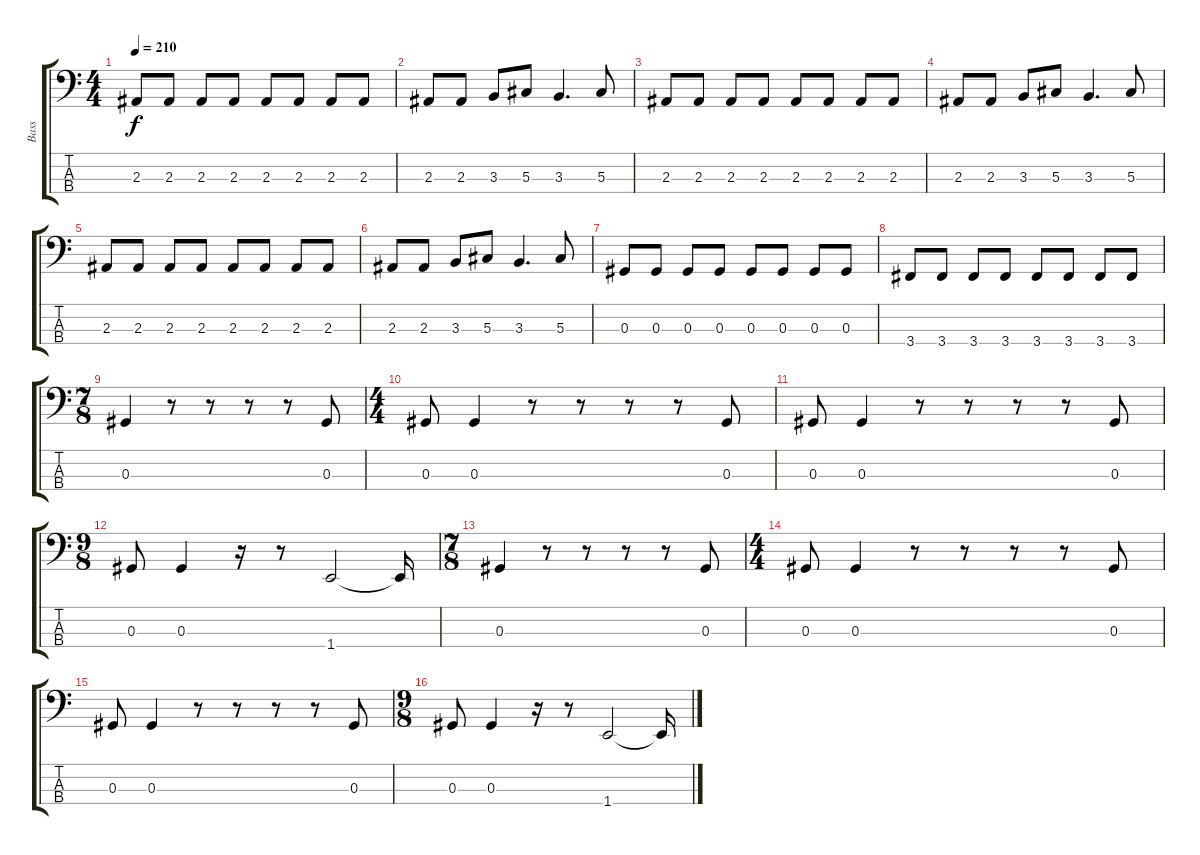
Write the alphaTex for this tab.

\track ("Bass" "Bass") {instrument electricbassfinger}
\staff {score tabs}
\tuning (Gb2 Db2 Ab1 Eb1) {hide}
\ts (4 4)
\tempo 210
\clef f4
\ks c
2.3.8{dy f} 2.3.8 2.3.8 2.3.8 2.3.8 2.3.8 2.3.8 2.3.8 |
2.3.8 2.3.8 3.3.8 5.3.8 3.3.4{d} 5.3.8 |
2.3.8 2.3.8 2.3.8 2.3.8 2.3.8 2.3.8 2.3.8 2.3.8 |
2.3.8 2.3.8 3.3.8 5.3.8 3.3.4{d} 5.3.8 |
2.3.8 2.3.8 2.3.8 2.3.8 2.3.8 2.3.8 2.3.8 2.3.8 |
2.3.8 2.3.8 3.3.8 5.3.8 3.3.4{d} 5.3.8 |
0.3.8 0.3.8 0.3.8 0.3.8 0.3.8 0.3.8 0.3.8 0.3.8 |
3.4.8 3.4.8 3.4.8 3.4.8 3.4.8 3.4.8 3.4.8 3.4.8 |
\ts (7 8)
0.3.4 r.8 r.8 r.8 r.8 0.3.8 |
\ts (4 4)
0.3.8 0.3.4 r.8 r.8 r.8 r.8 0.3.8 |
0.3.8 0.3.4 r.8 r.8 r.8 r.8 0.3.8 |
\ts (9 8)
0.3.8 0.3.4 r.16 r.8 1.4.2 1.4{t}.16 |
\ts (7 8)
0.3.4 r.8 r.8 r.8 r.8 0.3.8 |
\ts (4 4)
0.3.8 0.3.4 r.8 r.8 r.8 r.8 0.3.8 |
0.3.8 0.3.4 r.8 r.8 r.8 r.8 0.3.8 |
\ts (9 8)
0.3.8 0.3.4 r.16 r.8 1.4.2 1.4{t}.16
